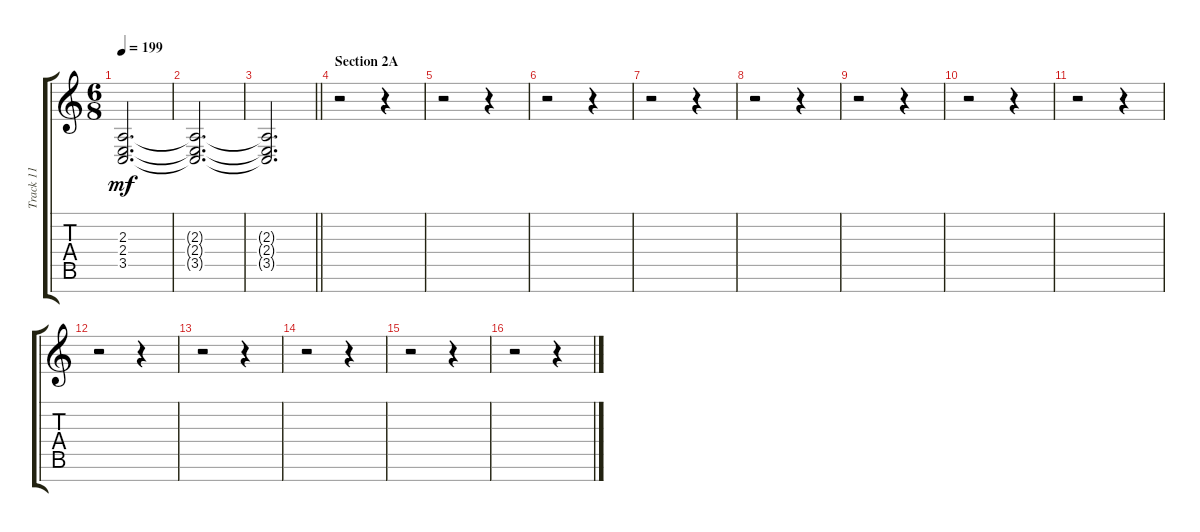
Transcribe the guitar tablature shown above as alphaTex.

\track ("Track 11" "Track 11") {instrument acousticgrandpiano}
\staff {score tabs}
\tuning (E4 B3 G3 D3 A2 E2 B1) {hide}
\ts (6 8)
\tempo 199
\clef g2
\ks c
(2.3 2.4 3.5).2{d dy mf} |
(2.3{t} 2.4{t} 3.5{t}).2{d} |
\barLineRight lightlight
(2.3{t} 2.4{t} 3.5{t}).2{d} |
\section ("" "Section 2A")
r.2 r.4 |
r.2 r.4 |
r.2 r.4 |
r.2 r.4 |
r.2 r.4 |
r.2 r.4 |
r.2 r.4 |
r.2 r.4 |
r.2 r.4 |
r.2 r.4 |
r.2 r.4 |
r.2 r.4 |
r.2 r.4
